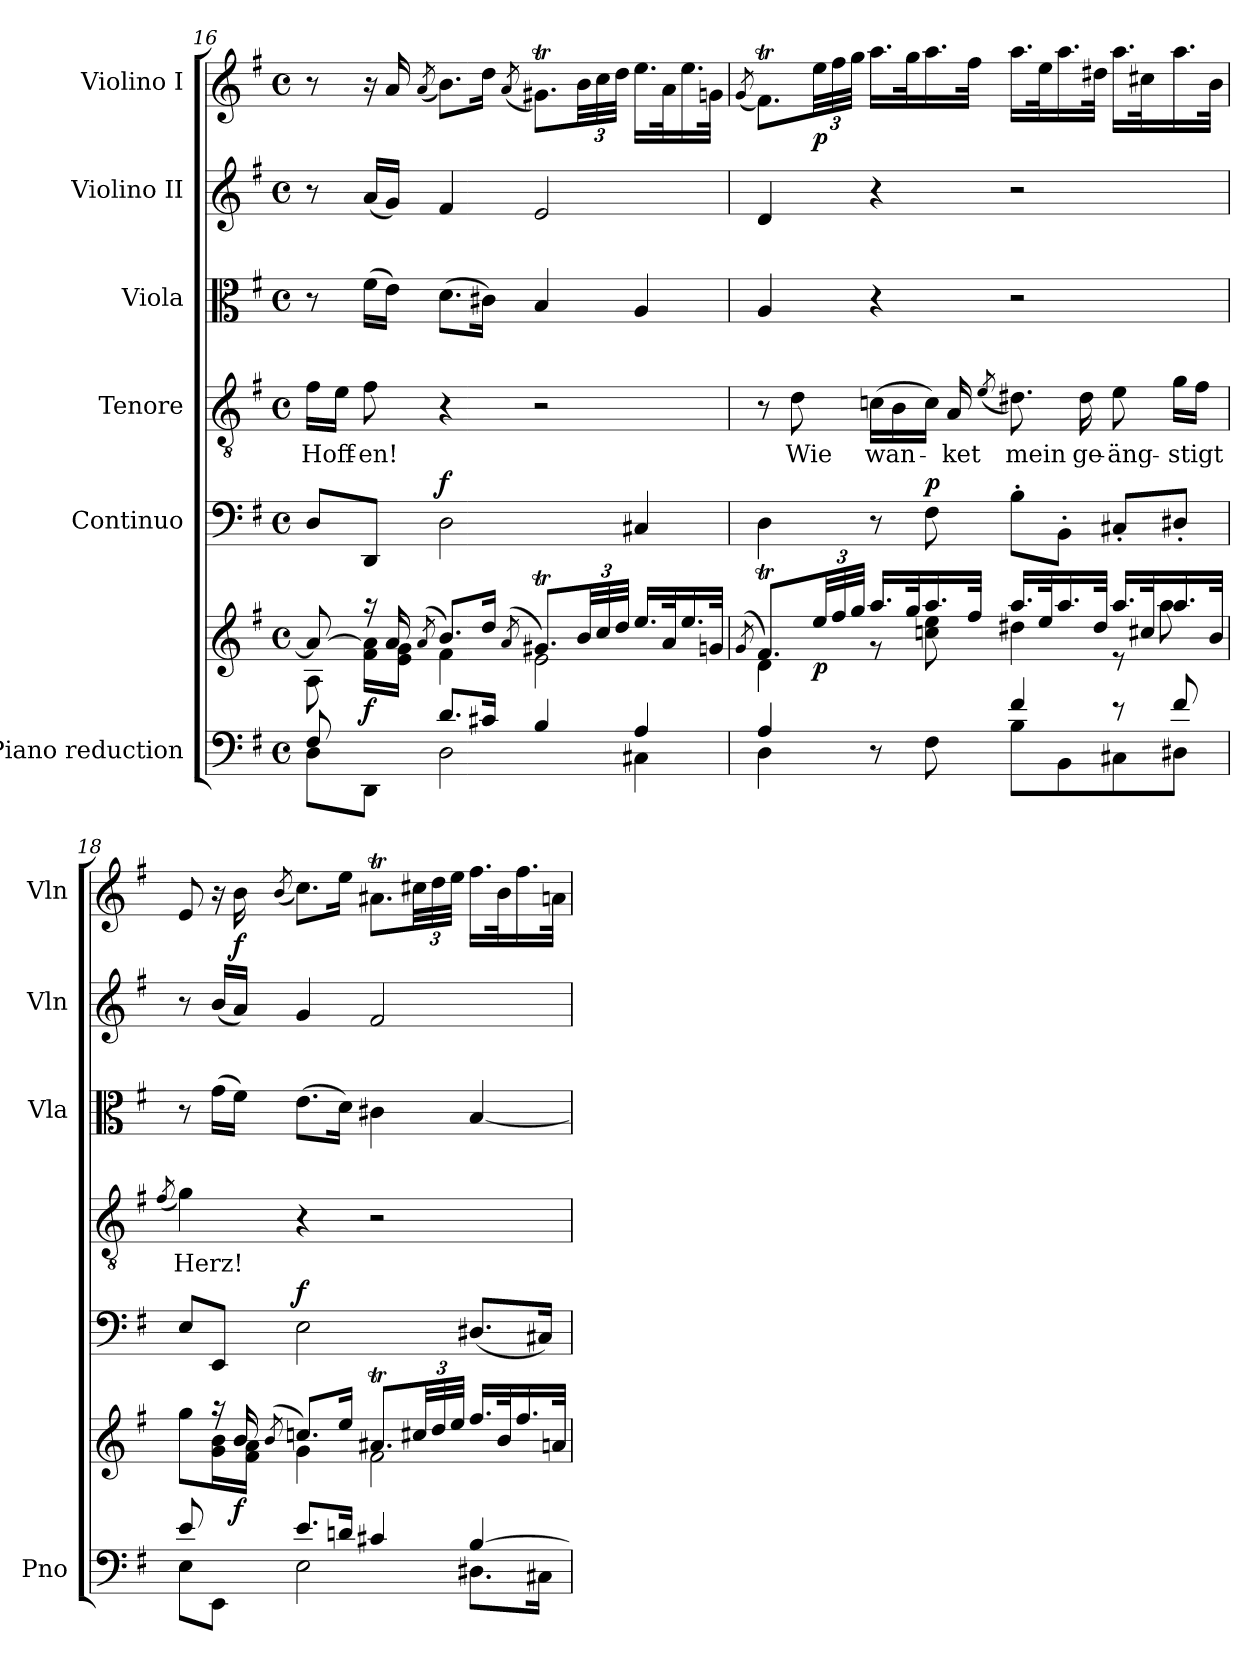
**kern	**kern	**dynam	**kern	**dynam	**kern	**text	**kern	**kern	**kern	**dynam
*part6	*part6	*part6	*part5	*part5	*part4	*part4	*part3	*part2	*part1	*part1
*staff7	*staff6	*staff6/7	*staff5	*staff5	*staff4	*staff4	*staff3	*staff2	*staff1	*staff1
*I"Piano reduction	*	*	*I"Continuo	*	*I"Tenore	*	*I"Viola	*I"Violino II	*I"Violino I	*
*I'Pno	*	*	*	*	*	*	*I'Vla	*I'Vln	*I'Vln	*
*clefF4	*clefG2	*	*clefF4	*	*clefGv2	*	*clefC3	*clefG2	*clefG2	*
*k[f#]	*k[f#]	*	*k[f#]	*	*k[f#]	*	*k[f#]	*k[f#]	*k[f#]	*
*M4/4	*M4/4	*	*M4/4	*	*M4/4	*	*M4/4	*M4/4	*M4/4	*
*met(c)	*met(c)	*	*met(c)	*	*met(c)	*	*met(c)	*met(c)	*met(c)	*
=16	=16	=16	=16	=16	=16	=16	=16	=16	=16	=16
*^	*^	*	*	*	*	*	*	*	*	*
!	!	!	!	!	!	!	!	!LO:LY:b	!	!	!	!
8F#/	8D\L	8a/_	8A\	.	8D/L	.	16f#\LL	Hoff-	8r	8r	8r	.
.	.	.	.	.	.	.	16e\JJ	.	.	.	.	.
!	!	!	!	!LO:DY:b	!	!	!	!LO:LY:b	!	!	!	!
8ryy	8DD\J	16r	16f#\ 16a\]LL	f	8DD/J	.	8f#\	-en!	(16f#\LL	(16a/LL	16r	.
.	.	16a/	16e\ 16g\JJ	.	.	.	.	.	16e\JJ)	16g/JJ)	16a/	.
.	.	(>8qa/	.	.	.	.	.	.	.	.	(8qa/	.
!	!	!	!	!	!	!LO:DY:a	!	!	!	!	!	!
8.d/L	2D\	8.b/L)	4f#\	.	2D\	f	4r	.	(8.d\L	4f#/	8.b\L)	.
16c#X/Jk	.	16dd/Jk	.	.	.	.	.	.	16c#X\Jk)	.	16dd\Jk	.
.	.	(>8qa/	.	.	.	.	.	.	.	.	(8qa/	.
4B/	.	8.g#Xt/L)	2e\	.	.	.	2r	.	4B/	2e/	8.g#Xt\L)	.
*	*	*Xbrackettup	*	*	*	*	*	*	*	*	*Xbrackettup	*
.	.	48b/LL	.	.	.	.	.	.	.	.	48b\LL	.
.	.	48cc/	.	.	.	.	.	.	.	.	48cc\	.
.	.	48dd/JJJ	.	.	.	.	.	.	.	.	48dd\JJJ	.
4A/	4C#X\	16.ee/LL	.	.	4C#X/	.	.	.	4A/	.	16.ee\LL	.
.	.	32a/K	.	.	.	.	.	.	.	.	32a\K	.
.	.	16.ee/	.	.	.	.	.	.	.	.	16.ee\	.
.	.	32gn/JJk	.	.	.	.	.	.	.	.	32gn\JJk	.
!!LO:PB:g=z
=17	=17	=17	=17	=17	=17	=17	=17	=17	=17	=17	=17	=17
.	.	(8qg/	.	.	.	.	.	.	.	.	(8qg/	.
4A/	4D\	8.f#t/L)	4d\	.	4D\	.	8r	.	4A/	4d/	8.f#t\L)	.
!	!	!	!	!	!	!	!	!LO:LY:b	!	!	!	!
.	.	.	.	.	.	.	8d\	Wie	.	.	.	.
!	!	!	!	!LO:DY:b	!	!	!	!	!	!	!	!LO:DY:b
.	.	48ee/LL	.	p	.	.	.	.	.	.	48ee\LL	p
.	.	48ff#/	.	.	.	.	.	.	.	.	48ff#\	.
.	.	48gg/JJJ	.	.	.	.	.	.	.	.	48gg\JJJ	.
!	!	!	!	!	!	!	!	!LO:LY:b	!	!	!	!
8r	8ryy	16.aa/LL	8r	.	8r	.	(16cn\LL	wan-	4r	4r	16.aa\LL	.
.	.	.	.	.	.	.	16B\	.	.	.	.	.
.	.	32gg/K	.	.	.	.	.	.	.	.	32gg\K	.
!	!	!	!	!	!	!LO:DY:a	!	!	!	!	!	!
8ryy	8F#\	16.aa/	8ccn\ 8ee\	.	8F#\	p	16c\JJ)	.	.	.	16.aa\	.
!	!	!	!	!	!	!	!	!LO:LY:b	!	!	!	!
.	.	.	.	.	.	.	16A/	-ket	.	.	.	.
.	.	32ff#/JJk	.	.	.	.	.	.	.	.	32ff#\JJk	.
.	.	.	.	.	.	.	(8qe/	.	.	.	.	.
!	!	!	!	!	!	!	!	!LO:LY:b	!	!	!	!
4f#/	8B\L	16.aa/LL	4dd#X\	.	8B'\L	.	8.d#X\)	mein	2r	2r	16.aa\LL	.
.	.	32ee/K	.	.	.	.	.	.	.	.	32ee\K	.
.	8BB\	16.aa/	.	.	8BB'\J	.	.	.	.	.	16.aa\	.
!	!	!	!	!	!	!	!	!LO:LY:b	!	!	!	!
.	.	.	.	.	.	.	16d#\	ge-	.	.	.	.
.	.	32dd#/JJk	.	.	.	.	.	.	.	.	32dd#X\JJk	.
!	!	!	!	!	!	!	!	!LO:LY:b	!	!	!	!
8r	8C#X\	16.aa/LL	8r	.	8C#X'/L	.	8e\	-äng-	.	.	16.aa\LL	.
.	.	32cc#X/K	.	.	.	.	.	.	.	.	32cc#X\K	.
!	!	!	!	!	!	!	!	!LO:LY:b	!	!	!	!
8f#/	8D#X\J	16.aa/	8aa\	.	8D#X'/J	.	16g\LL	-stigt	.	.	16.aa\	.
.	.	.	.	.	.	.	16f#\JJ	.	.	.	.	.
.	.	32b/JJk	.	.	.	.	.	.	.	.	32b\JJk	.
=18	=18	=18	=18	=18	=18	=18	=18	=18	=18	=18	=18	=18
.	.	.	.	.	.	.	(8qf#/	.	.	.	.	.
!	!	!	!	!	!	!	!	!LO:LY:b	!	!	!	!
8e/	8E\L	8ryy	8gg\L	.	8E/L	.	4g\)	Herz!	8r	8r	8e/	.
8ryy	8EE\J	16r	16g\ 16b\L	.	8EE/J	.	.	.	(16g\LL	(16b/LL	16r	.
!	!	!	!	!LO:DY:b	!	!	!	!	!	!	!	!LO:DY:b
.	.	16b/	16f#\ 16a\JJ	f	.	.	.	.	16f#\JJ)	16a/JJ)	16b\	f
.	.	(8qb/	.	.	.	.	.	.	.	.	(8qb/	.
!	!	!	!	!	!	!LO:DY:a	!	!	!	!	!	!
8.e/L	2E\	8.ccn/L)	4g\	.	2E\	f	4r	.	(8.e\L	4g/	8.cc\L)	.
16dn/Jk	.	16ee/Jk	.	.	.	.	.	.	16d\Jk)	.	16ee\Jk	.
4c#X/	.	8.a#Xt/L	2f#\	.	.	.	2r	.	4c#X\	2f#/	8.a#Xt\L	.
.	.	48cc#X/LL	.	.	.	.	.	.	.	.	48cc#X\LL	.
.	.	48dd/	.	.	.	.	.	.	.	.	48dd\	.
.	.	48ee/JJJ	.	.	.	.	.	.	.	.	48ee\JJJ	.
[4B/	8.D#X\L	16.ff#/LL	.	.	(8.D#X/L	.	.	.	[4B/	.	16.ff#\LL	.
.	.	32b/K	.	.	.	.	.	.	.	.	32b\K	.
.	.	16.ff#/	.	.	.	.	.	.	.	.	16.ff#\	.
.	16C#X\Jk	.	.	.	16C#X/Jk)	.	.	.	.	.	.	.
.	.	32an/JJk	.	.	.	.	.	.	.	.	32an\JJk	.
*v	*v	*	*	*	*	*	*	*	*	*	*	*
*	*v	*v	*	*	*	*	*	*	*	*	*
=	=	=	=	=	=	=	=	=	=	=
*-	*-	*-	*-	*-	*-	*-	*-	*-	*-	*-
